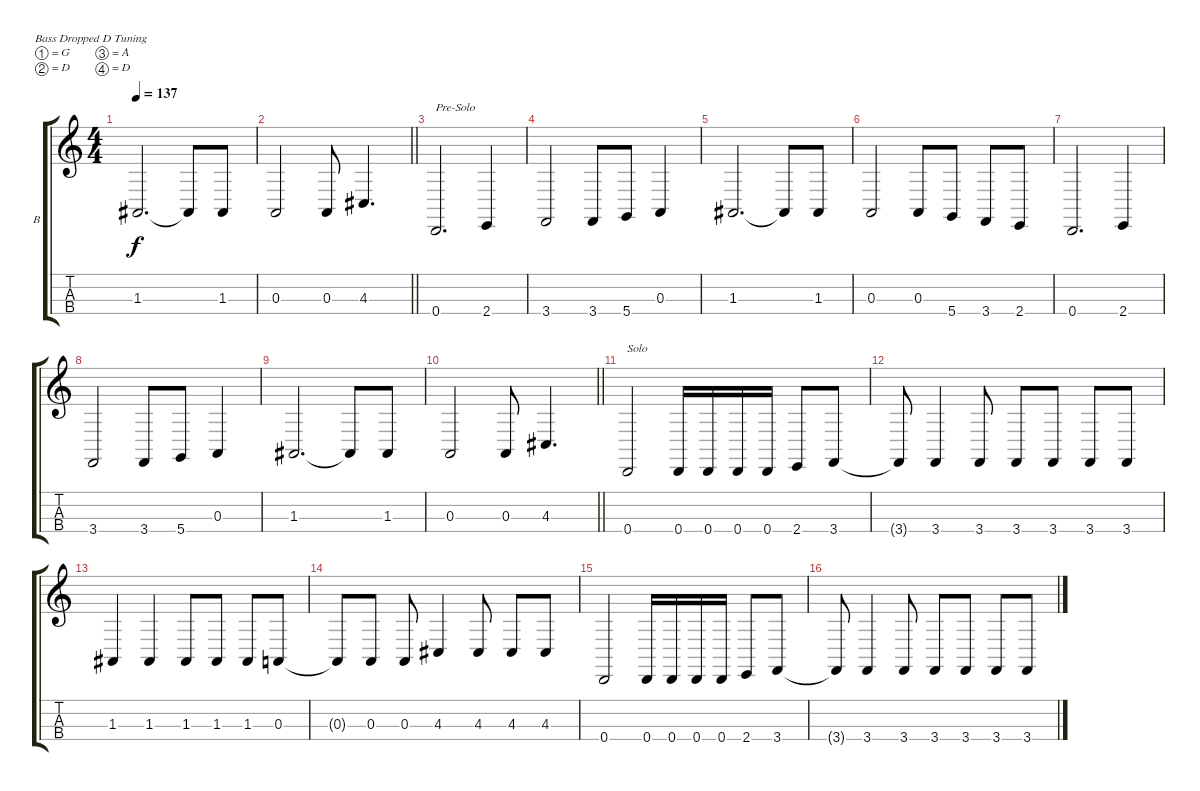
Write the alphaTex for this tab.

\defaultSystemsLayout 4
\bracketExtendMode groupsimilarinstruments
\firstSystemTrackNameOrientation horizontal
\otherSystemsTrackNameOrientation horizontal
\track ("Bass" "B") {instrument electricbassfinger}
\staff {score tabs}
\tuning (G2 D2 A1 D1)
\ts (4 4)
\tempo 137
\clef g2
\scale
0.333333
\ks c
1.3.2{d dy f} 1.3{t}.8 1.3.8 |
\scale
0.333333
\barLineRight lightlight
0.3.2 0.3.8 4.3.4{d} |
\scale
0.333333 0.4.2{d txt "Pre-Solo"} 2.4.4 |
\scale
0.333333 3.4.2 3.4.8 5.4.8 0.3.4 |
\scale
0.333333 1.3.2{d} 1.3{t}.8 1.3.8 |
\scale
0.333333 0.3.2 0.3.8 5.4.8 3.4.8 2.4.8 |
\scale
0.333333 0.4.2{d} 2.4.4 |
\scale
0.333333 3.4.2 3.4.8 5.4.8 0.3.4 |
\scale
0.333333 1.3.2{d} 1.3{t}.8 1.3.8 |
\scale
0.333333
\barLineRight lightlight
0.3.2 0.3.8 4.3.4{d} |
\scale
0.333333 0.4.2{txt "Solo"} 0.4.16 0.4.16 0.4.16 0.4.16 2.4.8 3.4.8 |
\scale
0.333333 3.4{t}.8 3.4.4 3.4.8 3.4.8 3.4.8 3.4.8 3.4.8 |
\scale
0.333333 1.3.4 1.3.4 1.3.8 1.3.8 1.3.8 0.3.8 |
\scale
0.333333 0.3{t}.8 0.3.8 0.3.8 4.3.4 4.3.8 4.3.8 4.3.8 |
\scale
0.333333 0.4.2 0.4.16 0.4.16 0.4.16 0.4.16 2.4.8 3.4.8 |
\scale
0.333333 3.4{t}.8 3.4.4 3.4.8 3.4.8 3.4.8 3.4.8 3.4.8
